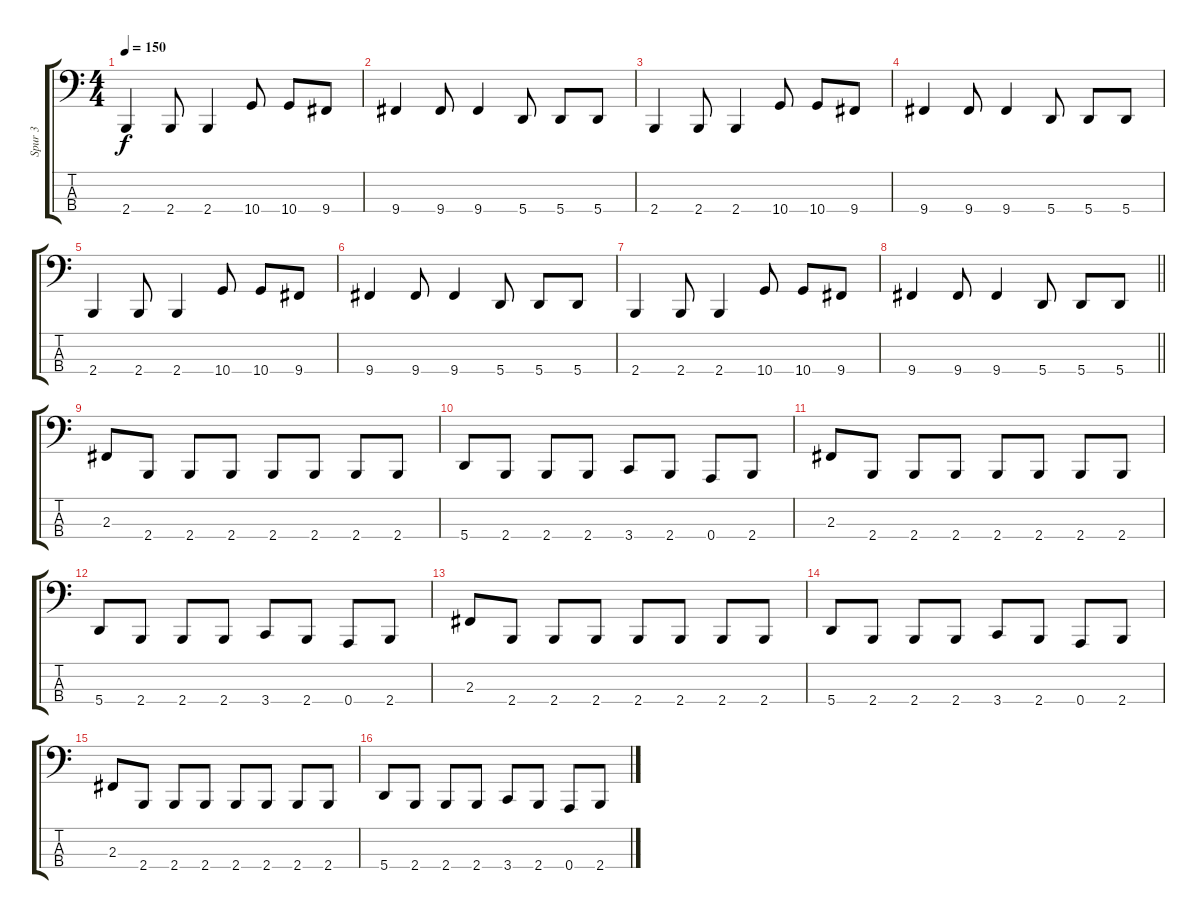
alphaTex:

\track ("Spur 3" "Spur 3") {instrument electricbassfinger}
\staff {score tabs}
\tuning (D2 A1 E1 A0) {hide}
\ts (4 4)
\tempo 150
\clef f4
\ks c
2.4.4{dy f} 2.4.8 2.4.4 10.4.8 10.4.8 9.4.8 |
9.4.4 9.4.8 9.4.4 5.4.8 5.4.8 5.4.8 |
2.4.4 2.4.8 2.4.4 10.4.8 10.4.8 9.4.8 |
9.4.4 9.4.8 9.4.4 5.4.8 5.4.8 5.4.8 |
2.4.4 2.4.8 2.4.4 10.4.8 10.4.8 9.4.8 |
9.4.4 9.4.8 9.4.4 5.4.8 5.4.8 5.4.8 |
2.4.4 2.4.8 2.4.4 10.4.8 10.4.8 9.4.8 |
\barLineRight lightlight
9.4.4 9.4.8 9.4.4 5.4.8 5.4.8 5.4.8 |
2.3.8 2.4.8 2.4.8 2.4.8 2.4.8 2.4.8 2.4.8 2.4.8 |
5.4.8 2.4.8 2.4.8 2.4.8 3.4.8 2.4.8 0.4.8 2.4.8 |
2.3.8 2.4.8 2.4.8 2.4.8 2.4.8 2.4.8 2.4.8 2.4.8 |
5.4.8 2.4.8 2.4.8 2.4.8 3.4.8 2.4.8 0.4.8 2.4.8 |
2.3.8 2.4.8 2.4.8 2.4.8 2.4.8 2.4.8 2.4.8 2.4.8 |
5.4.8 2.4.8 2.4.8 2.4.8 3.4.8 2.4.8 0.4.8 2.4.8 |
2.3.8 2.4.8 2.4.8 2.4.8 2.4.8 2.4.8 2.4.8 2.4.8 |
5.4.8 2.4.8 2.4.8 2.4.8 3.4.8 2.4.8 0.4.8 2.4.8
